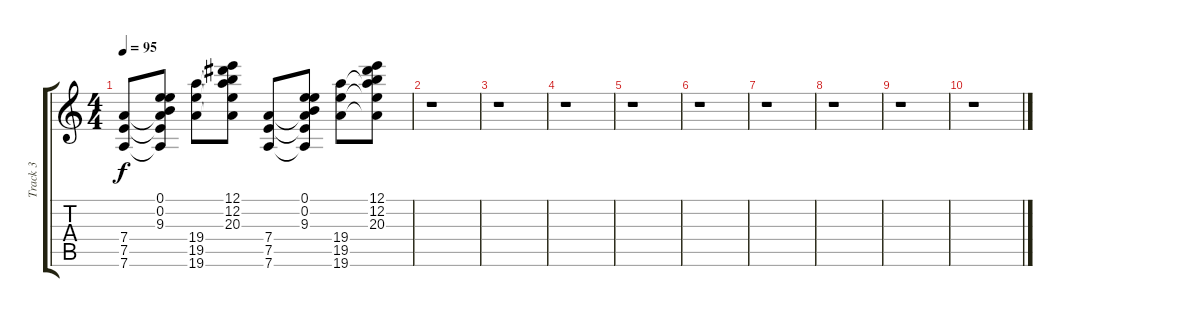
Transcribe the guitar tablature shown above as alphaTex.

\track ("Track 3" "Track 3") {instrument acousticguitarsteel}
\staff {score tabs}
\tuning (E4 B3 G3 D3 A2 D2) {hide}
\ts (4 4)
\tempo 95
\clef g2
\ks c
(7.4 7.5 7.6).8{dy f} (0.1 0.2 9.3 7.4{t} 7.5{t} 7.6{t}).8 (19.4 19.5 19.6).8 (12.1 12.2 20.3 19.4{t} 19.5{t} 19.6{t}).8 (7.4 7.5 7.6).8 (0.1 0.2 9.3 7.4{t} 7.5{t} 7.6{t}).8 (19.4 19.5 19.6).8 (12.1 12.2 20.3 19.4{t} 19.5{t} 19.6{t}).8 |
r.1 |
r.1 |
r.1 |
r.1 |
r.1 |
r.1 |
r.1 |
r.1 |
r.1
